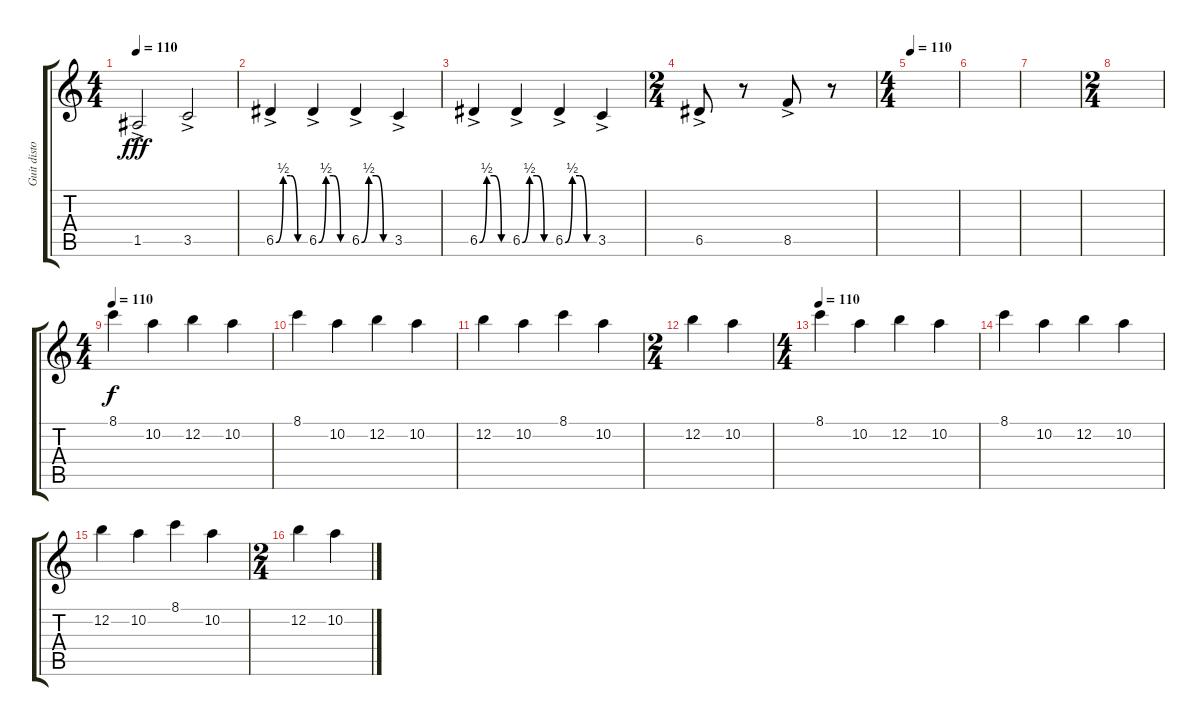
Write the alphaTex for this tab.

\track ("Guit distor" "Guit disto") {instrument overdrivenguitar}
\staff {score tabs}
\tuning (E4 B3 G3 D3 A2 E2) {hide}
\ts (4 4)
\tempo 110
\clef g2
\ks c
1.5{ac}.2{dy fff} 3.5{ac}.2 |
6.5{be (custom 0 0 15 2 30 2 45 0 60 0) ac}.4 6.5{be (custom 0 0 15 2 30 2 45 0 60 0) ac}.4 6.5{be (custom 0 0 15 2 30 2 45 0 60 0) ac}.4 3.5{ac}.4 |
6.5{be (custom 0 0 15 2 30 2 45 0 60 0) ac}.4 6.5{be (custom 0 0 15 2 30 2 45 0 60 0) ac}.4 6.5{be (custom 0 0 15 2 30 2 45 0 60 0) ac}.4 3.5{ac}.4 |
\ts (2 4)
6.5{ac}.8 r.8 8.5{ac}.8 r.8 |
\ts (4 4)
\tempo 110
|
|
|
\ts (2 4)
|
\ts (4 4)
\tempo 110
8.1.4{dy f volume 11} 10.2.4 12.2.4 10.2.4 |
8.1.4 10.2.4 12.2.4 10.2.4 |
12.2.4 10.2.4 8.1.4 10.2.4 |
\ts (2 4)
12.2.4 10.2.4 |
\ts (4 4)
\tempo 110
8.1.4 10.2.4 12.2.4 10.2.4 |
8.1.4 10.2.4 12.2.4 10.2.4 |
12.2.4 10.2.4 8.1.4 10.2.4 |
\ts (2 4)
12.2.4 10.2.4
